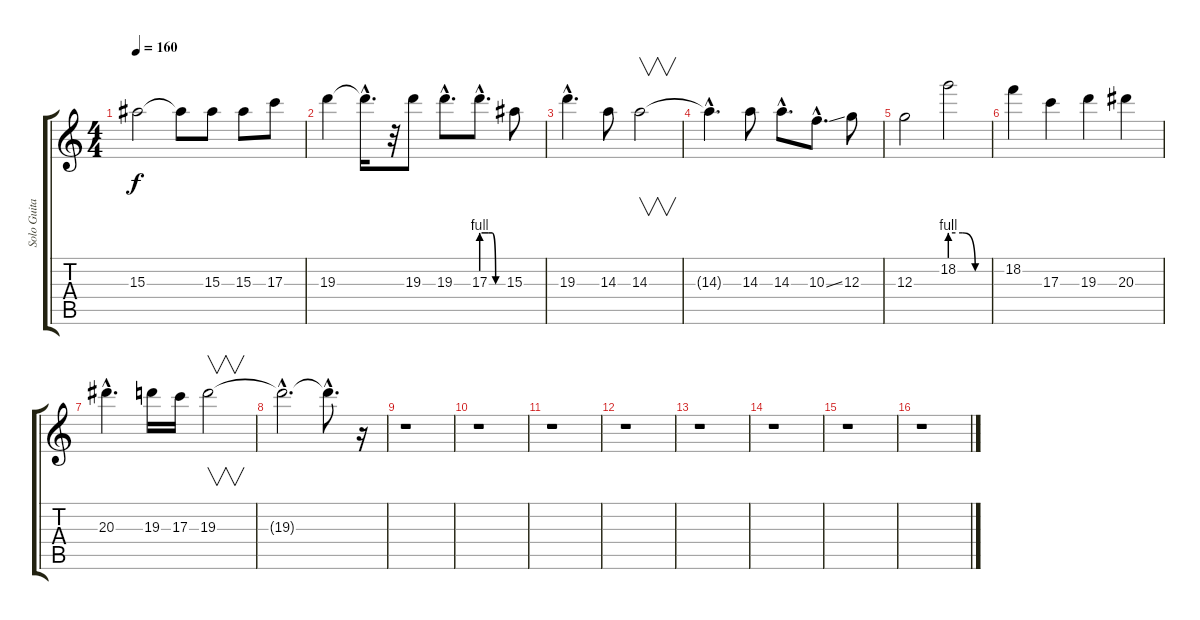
\track ("Solo Guitar" "Solo Guita") {instrument distortionguitar}
\staff {score tabs}
\tuning (E4 B3 G3 D3 A2 E2) {hide}
\ts (4 4)
\tempo 160
\clef g2
\ks c
15.3.2{dy f} 15.3{t}.8 15.3.8 15.3.8 17.3.8 |
19.3.4 19.3{hac t}.16{d} r.32 19.3.8 19.3{hac}.8{d} 17.3{be (custom 0 4 20 4 30 4 40 0 60 0) hac}.8{d} 15.3.8 |
19.3{hac}.4{d} 14.3.8 14.3.2{v} |
14.3{hac t}.4{d} 14.3.8 14.3{hac}.8{d} 10.3{ss hac}.8{d} 12.3.8 |
12.3.2 18.2{be (custom 0 4 20 4 40 0 60 0)}.2 |
18.2.4 17.3.4 19.3.4 20.3.4 |
20.3{hac}.4{d} 19.3.16 17.3.16 19.3.2{v} |
19.3{hac t}.2{d} 19.3{hac t}.8{d} r.16 |
r.1 |
r.1 |
r.1 |
r.1 |
r.1 |
r.1 |
r.1 |
r.1
